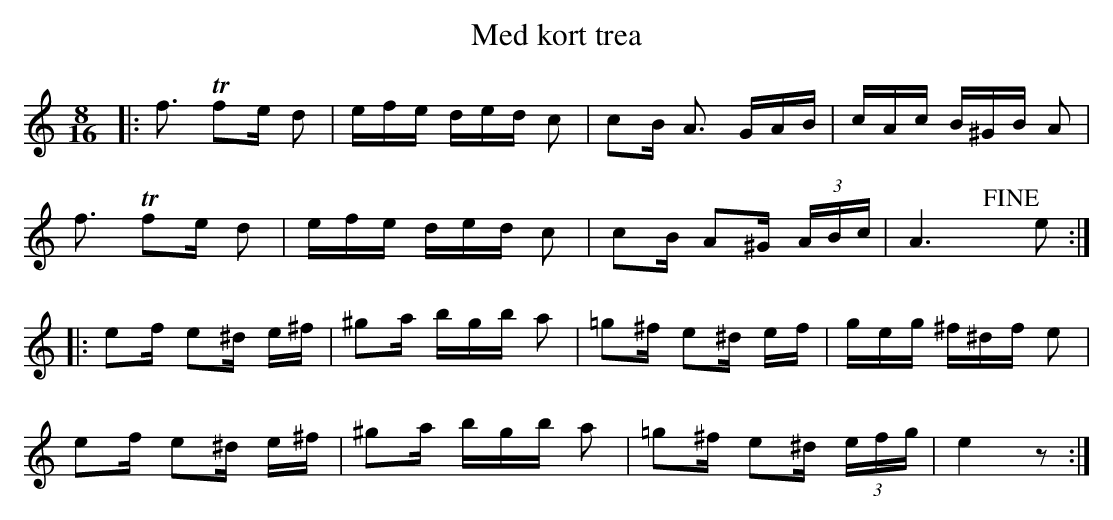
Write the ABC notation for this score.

X:1
T:Med kort trea
M:8/16
L:1/16
K:Am
|: f3 !trill!f2e d2 | efe ded c2 | c2B A3 GAB | cAc B^GB A2 |
f3 !trill!f2e d2 | efe ded c2 | c2B A2^G (3ABc | A6 +fine+ y y e2 :|
|: e2f e2^d e^f | ^g2a bgb a2 | =g2^f e2^d ef | geg ^f^df e2 |
e2f e2^d e^f | ^g2a bgb a2 | =g2^f e2^d (3efg | e4 z2 +DC+ :|
